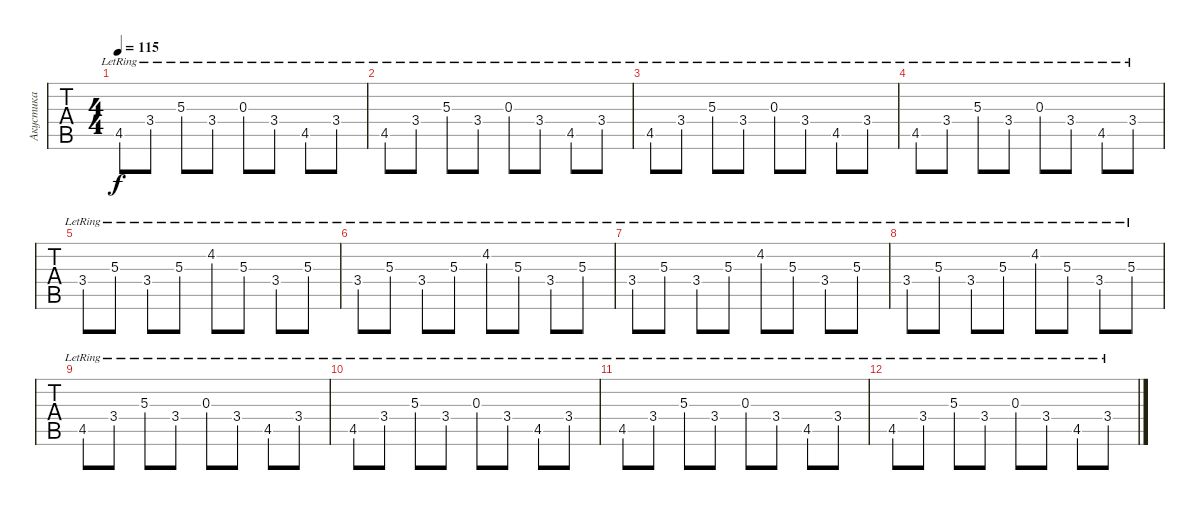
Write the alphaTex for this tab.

\track ("Акустика " "Акустика ") {instrument acousticguitarsteel}
\staff {tabs}
\tuning (Eb4 Bb3 Gb3 Db3 Ab2 Db2) {hide}
\ts (4 4)
\tempo 115
\clef g2
\ks c
4.5{lr}.8{dy f} 3.4{lr}.8 5.3{lr}.8 3.4{lr}.8 0.3{lr}.8 3.4{lr}.8 4.5{lr}.8 3.4{lr}.8 |
4.5{lr}.8 3.4{lr}.8 5.3{lr}.8 3.4{lr}.8 0.3{lr}.8 3.4{lr}.8 4.5{lr}.8 3.4{lr}.8 |
4.5{lr}.8 3.4{lr}.8 5.3{lr}.8 3.4{lr}.8 0.3{lr}.8 3.4{lr}.8 4.5{lr}.8 3.4{lr}.8 |
4.5{lr}.8 3.4{lr}.8 5.3{lr}.8 3.4{lr}.8 0.3{lr}.8 3.4{lr}.8 4.5{lr}.8 3.4{lr}.8 |
3.4{lr}.8 5.3{lr}.8 3.4{lr}.8 5.3{lr}.8 4.2{lr}.8 5.3{lr}.8 3.4{lr}.8 5.3{lr}.8 |
3.4{lr}.8{instrument acousticguitarsteel} 5.3{lr}.8 3.4{lr}.8 5.3{lr}.8 4.2{lr}.8 5.3{lr}.8 3.4{lr}.8 5.3{lr}.8 |
3.4{lr}.8 5.3{lr}.8 3.4{lr}.8 5.3{lr}.8 4.2{lr}.8 5.3{lr}.8 3.4{lr}.8 5.3{lr}.8 |
3.4{lr}.8 5.3{lr}.8 3.4{lr}.8 5.3{lr}.8 4.2{lr}.8 5.3{lr}.8 3.4{lr}.8 5.3{lr}.8 |
4.5{lr}.8{volume 16} 3.4{lr}.8 5.3{lr}.8 3.4{lr}.8 0.3{lr}.8 3.4{lr}.8 4.5{lr}.8 3.4{lr}.8 |
4.5{lr}.8 3.4{lr}.8 5.3{lr}.8 3.4{lr}.8 0.3{lr}.8 3.4{lr}.8 4.5{lr}.8 3.4{lr}.8 |
4.5{lr}.8 3.4{lr}.8 5.3{lr}.8 3.4{lr}.8 0.3{lr}.8 3.4{lr}.8 4.5{lr}.8 3.4{lr}.8 |
4.5{lr}.8 3.4{lr}.8 5.3{lr}.8 3.4{lr}.8 0.3{lr}.8 3.4{lr}.8 4.5{lr}.8 3.4{lr}.8
